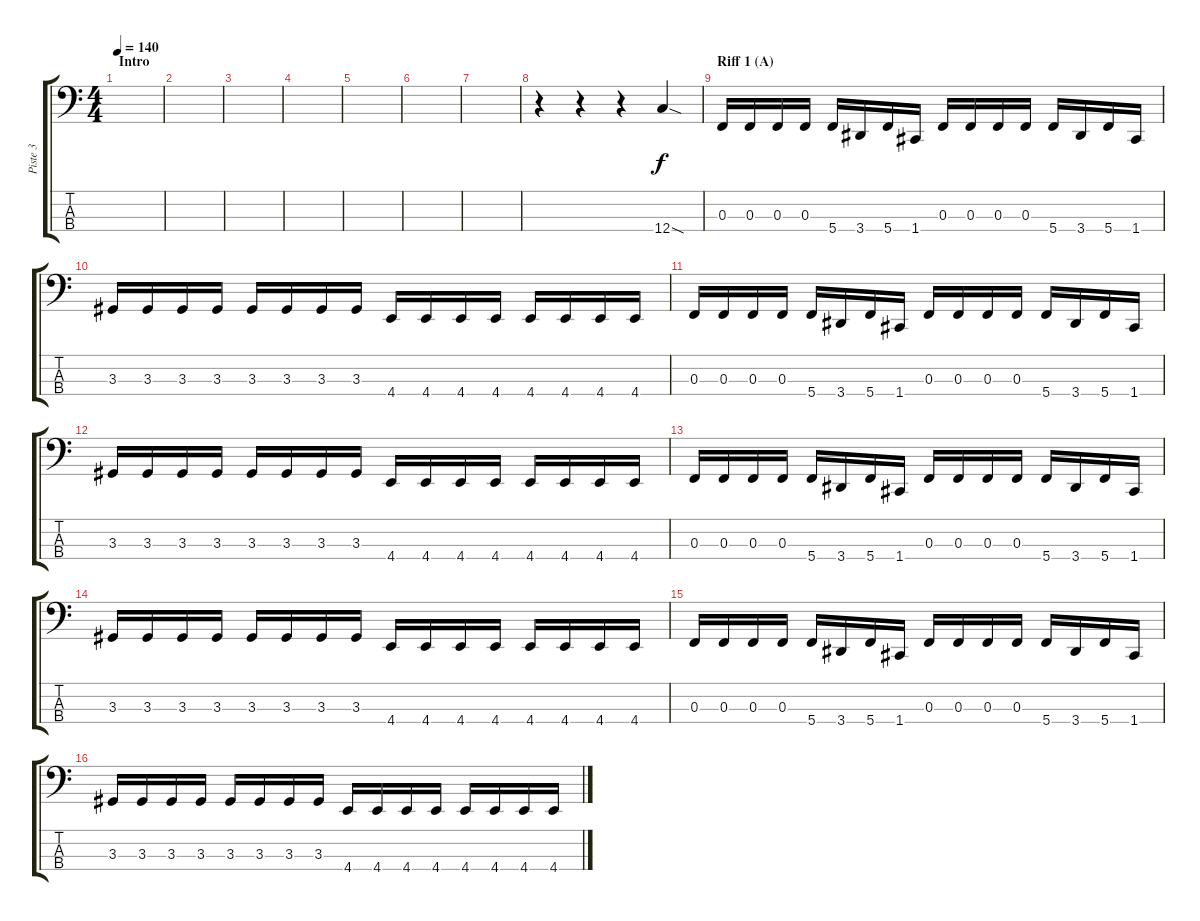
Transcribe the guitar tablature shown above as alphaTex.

\track ("Piste 3" "Piste 3") {instrument electricbassfinger}
\staff {score tabs}
\tuning (Eb2 Bb1 F1 C1) {hide}
\ts (4 4)
\section ("" "Intro")
\tempo 140
\clef f4
\ks c
|
|
|
|
|
|
|
r.4 r.4 r.4 12.4{sod}.4 |
\section ("" "Riff 1 (A)")
0.3.16 0.3.16 0.3.16 0.3.16 5.4.16 3.4.16 5.4.16 1.4.16 0.3.16 0.3.16 0.3.16 0.3.16 5.4.16 3.4.16 5.4.16 1.4.16 |
3.3.16 3.3.16 3.3.16 3.3.16 3.3.16 3.3.16 3.3.16 3.3.16 4.4.16 4.4.16 4.4.16 4.4.16 4.4.16 4.4.16 4.4.16 4.4.16 |
0.3.16 0.3.16 0.3.16 0.3.16 5.4.16 3.4.16 5.4.16 1.4.16 0.3.16 0.3.16 0.3.16 0.3.16 5.4.16 3.4.16 5.4.16 1.4.16 |
3.3.16 3.3.16 3.3.16 3.3.16 3.3.16 3.3.16 3.3.16 3.3.16 4.4.16 4.4.16 4.4.16 4.4.16 4.4.16 4.4.16 4.4.16 4.4.16 |
0.3.16 0.3.16 0.3.16 0.3.16 5.4.16 3.4.16 5.4.16 1.4.16 0.3.16 0.3.16 0.3.16 0.3.16 5.4.16 3.4.16 5.4.16 1.4.16 |
3.3.16 3.3.16 3.3.16 3.3.16 3.3.16 3.3.16 3.3.16 3.3.16 4.4.16 4.4.16 4.4.16 4.4.16 4.4.16 4.4.16 4.4.16 4.4.16 |
0.3.16 0.3.16 0.3.16 0.3.16 5.4.16 3.4.16 5.4.16 1.4.16 0.3.16 0.3.16 0.3.16 0.3.16 5.4.16 3.4.16 5.4.16 1.4.16 |
3.3.16 3.3.16 3.3.16 3.3.16 3.3.16 3.3.16 3.3.16 3.3.16 4.4.16 4.4.16 4.4.16 4.4.16 4.4.16 4.4.16 4.4.16 4.4.16
